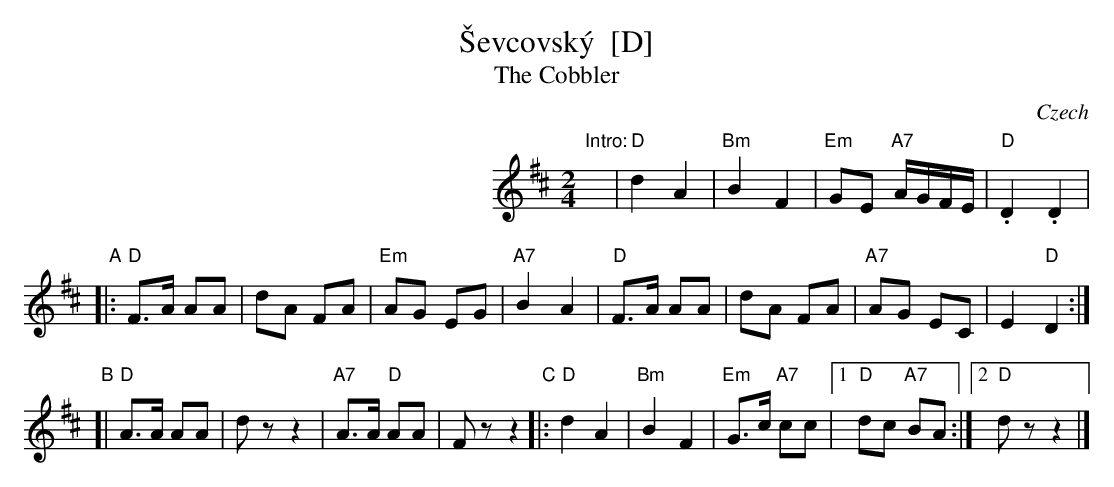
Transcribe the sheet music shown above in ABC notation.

X:1
T: \vSevcovsk\'y  [D]
T: The Cobbler
O: Czech
M: 2/4
L: 1/16
K: D
"Intro:"y\
| "D"d4 A4 | "Bm"B4 F4 | "Em"G2E2 "A7"AGFE | "D".D4 .D4 |
"A"\
|: "D"F3A A2A2 | d2A2 F2A2 | "Em"A2G2 E2G2 | "A7"B4 A4 \
|  "D"F3A A2A2 | d2A2 F2A2 | "A7"A2G2 E2C2 | E4 "D"D4 :|
"B"\
[| "D"A3A A2A2 | d2 z2 z4 |"A7"A3A "D"A2A2 | F2 z2 z4 \
"C"\
|:"D"d4 A4 | "Bm"B4 F4 | "Em"G3c "A7"c2c2 |\
[1 "D"d2c2 "A7"B2A2 :|[2 "D"d2 z2 z4 |]
